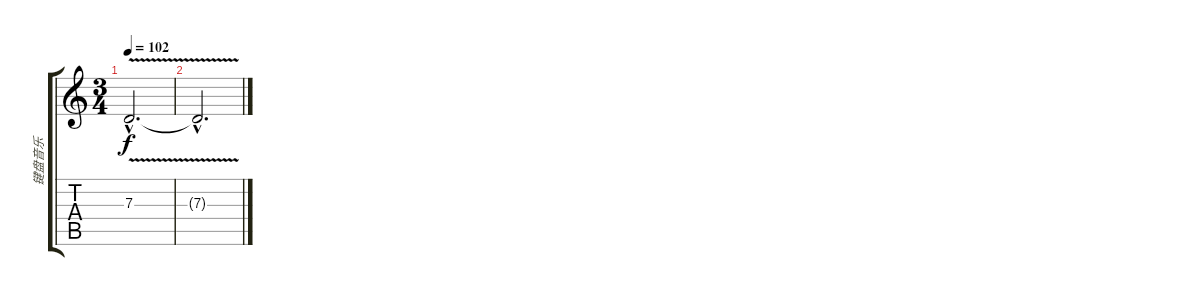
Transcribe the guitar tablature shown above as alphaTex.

\track ("键盘音乐" "键盘音乐") {instrument harmonica}
\staff {score tabs}
\tuning (E4 B3 G3 D3 A2 E2) {hide}
\ts (3 4)
\tempo 102
\clef g2
\ks c
7.3{v hac}.2{d dy f} |
7.3{hac t}.2{d volume 0}
